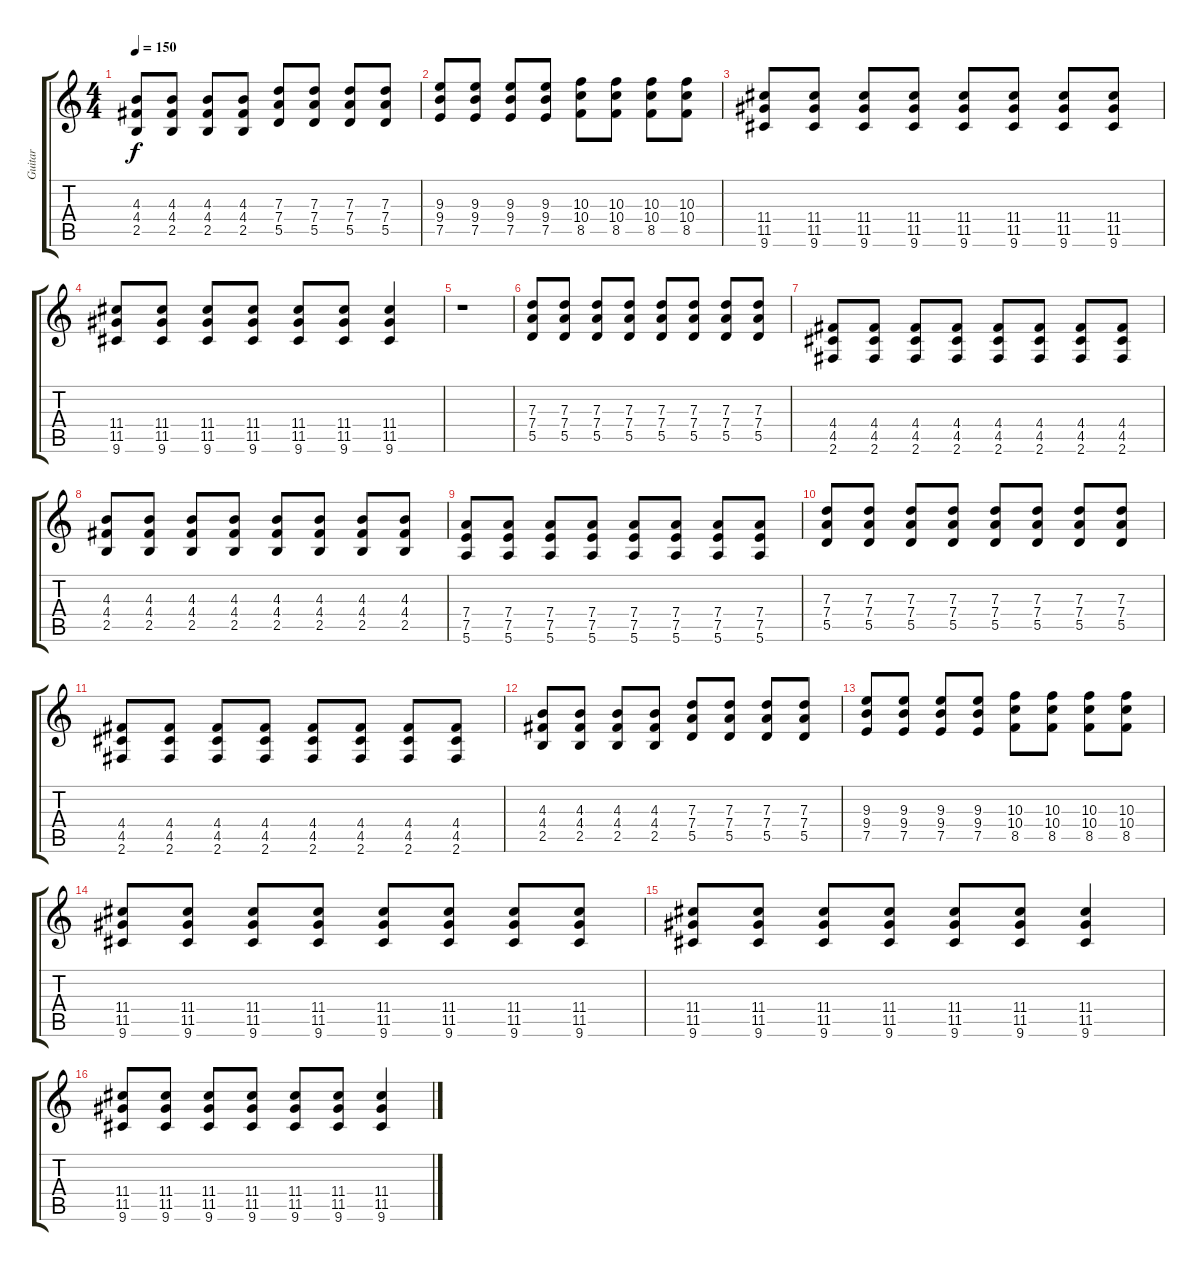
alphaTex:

\track ("Guitar" "Guitar") {instrument distortionguitar}
\staff {score tabs}
\tuning (E4 B3 G3 D3 A2 E2) {hide}
\ts (4 4)
\tempo 150
\clef g2
\ks c
(4.3 4.4 2.5).8{dy f} (4.3 4.4 2.5).8 (4.3 4.4 2.5).8 (4.3 4.4 2.5).8 (7.3 7.4 5.5).8 (7.3 7.4 5.5).8 (7.3 7.4 5.5).8 (7.3 7.4 5.5).8 |
(9.3 9.4 7.5).8 (9.3 9.4 7.5).8 (9.3 9.4 7.5).8 (9.3 9.4 7.5).8 (10.3 10.4 8.5).8 (10.3 10.4 8.5).8 (10.3 10.4 8.5).8 (10.3 10.4 8.5).8 |
(11.4 11.5 9.6).8 (11.4 11.5 9.6).8 (11.4 11.5 9.6).8 (11.4 11.5 9.6).8 (11.4 11.5 9.6).8 (11.4 11.5 9.6).8 (11.4 11.5 9.6).8 (11.4 11.5 9.6).8 |
(11.4 11.5 9.6).8 (11.4 11.5 9.6).8 (11.4 11.5 9.6).8 (11.4 11.5 9.6).8 (11.4 11.5 9.6).8 (11.4 11.5 9.6).8 (11.4 11.5 9.6).4 |
r.1 |
(7.3 7.4 5.5).8{volume 16} (7.3 7.4 5.5).8 (7.3 7.4 5.5).8 (7.3 7.4 5.5).8 (7.3 7.4 5.5).8 (7.3 7.4 5.5).8 (7.3 7.4 5.5).8 (7.3 7.4 5.5).8 |
(4.4 4.5 2.6).8 (4.4 4.5 2.6).8 (4.4 4.5 2.6).8 (4.4 4.5 2.6).8 (4.4 4.5 2.6).8 (4.4 4.5 2.6).8 (4.4 4.5 2.6).8 (4.4 4.5 2.6).8 |
(4.3 4.4 2.5).8 (4.3 4.4 2.5).8 (4.3 4.4 2.5).8 (4.3 4.4 2.5).8 (4.3 4.4 2.5).8 (4.3 4.4 2.5).8 (4.3 4.4 2.5).8 (4.3 4.4 2.5).8 |
(7.4 7.5 5.6).8 (7.4 7.5 5.6).8 (7.4 7.5 5.6).8 (7.4 7.5 5.6).8 (7.4 7.5 5.6).8 (7.4 7.5 5.6).8 (7.4 7.5 5.6).8 (7.4 7.5 5.6).8 |
(7.3 7.4 5.5).8 (7.3 7.4 5.5).8 (7.3 7.4 5.5).8 (7.3 7.4 5.5).8 (7.3 7.4 5.5).8 (7.3 7.4 5.5).8 (7.3 7.4 5.5).8 (7.3 7.4 5.5).8 |
(4.4 4.5 2.6).8 (4.4 4.5 2.6).8 (4.4 4.5 2.6).8 (4.4 4.5 2.6).8 (4.4 4.5 2.6).8 (4.4 4.5 2.6).8 (4.4 4.5 2.6).8 (4.4 4.5 2.6).8 |
(4.3 4.4 2.5).8 (4.3 4.4 2.5).8 (4.3 4.4 2.5).8 (4.3 4.4 2.5).8 (7.3 7.4 5.5).8 (7.3 7.4 5.5).8 (7.3 7.4 5.5).8 (7.3 7.4 5.5).8 |
(9.3 9.4 7.5).8 (9.3 9.4 7.5).8 (9.3 9.4 7.5).8 (9.3 9.4 7.5).8 (10.3 10.4 8.5).8 (10.3 10.4 8.5).8 (10.3 10.4 8.5).8 (10.3 10.4 8.5).8 |
(11.4 11.5 9.6).8 (11.4 11.5 9.6).8 (11.4 11.5 9.6).8 (11.4 11.5 9.6).8 (11.4 11.5 9.6).8 (11.4 11.5 9.6).8 (11.4 11.5 9.6).8 (11.4 11.5 9.6).8 |
(11.4 11.5 9.6).8 (11.4 11.5 9.6).8 (11.4 11.5 9.6).8 (11.4 11.5 9.6).8 (11.4 11.5 9.6).8 (11.4 11.5 9.6).8 (11.4 11.5 9.6).4 |
(11.4 11.5 9.6).8 (11.4 11.5 9.6).8 (11.4 11.5 9.6).8 (11.4 11.5 9.6).8 (11.4 11.5 9.6).8 (11.4 11.5 9.6).8 (11.4 11.5 9.6{ss}).4
